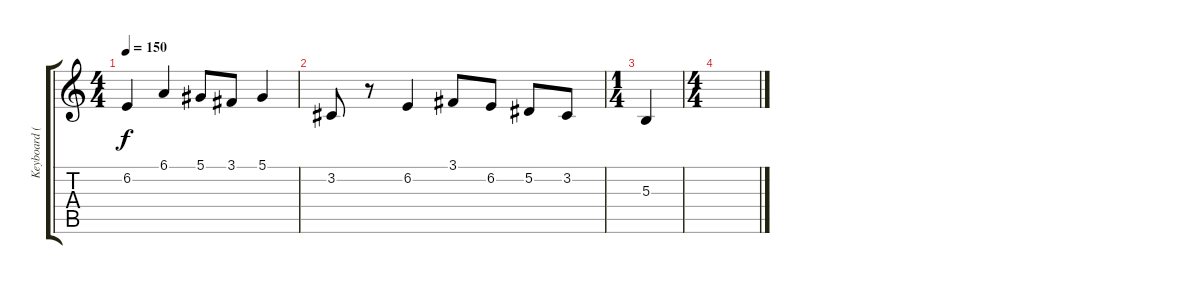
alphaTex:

\track ("Keyboard (Intro)" "Keyboard (") {instrument frenchhorn}
\staff {score tabs}
\tuning (Eb4 Bb3 Gb3 Db3 Ab2 Eb2) {hide}
\ts (4 4)
\tempo 150
\clef g2
\ks c
6.2.4{dy f} 6.1.4 5.1.8 3.1.8 5.1.4 |
3.2.8 r.8 6.2.4 3.1.8 6.2.8 5.2.8 3.2.8 |
\ts (1 4)
5.3.4 |
\ts (4 4)
